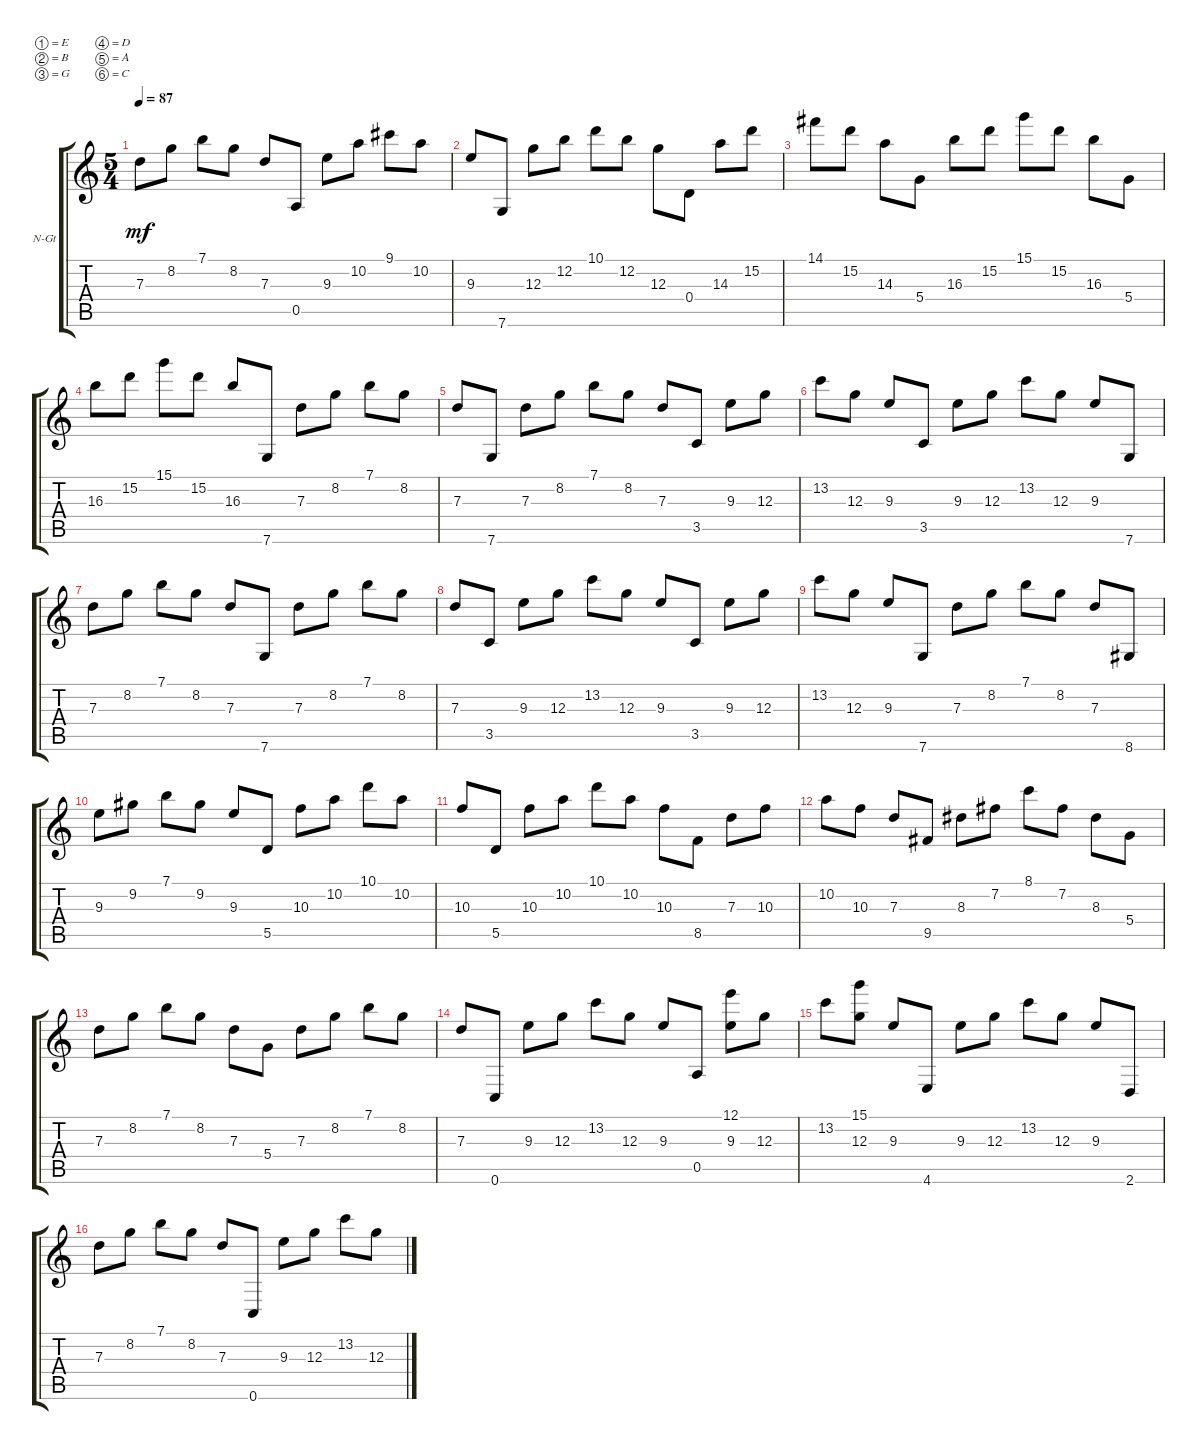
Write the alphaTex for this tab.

\defaultSystemsLayout 4
\bracketExtendMode groupsimilarinstruments
\firstSystemTrackNameOrientation horizontal
\otherSystemsTrackNameOrientation horizontal
\track ("Background music" "N-Gt") {instrument acousticgrandpiano}
\staff {score tabs}
\tuning (E4 B3 G3 D3 A2 C2)
\displaytranspose 12
\ts (5 4)
\tempo 87
\clef g2
\ks c
7.3.8{dy mf} 8.2.8 7.1.8 8.2.8 7.3.8 0.5.8 9.3.8 10.2.8 9.1.8 10.2.8 |
9.3.8 7.6.8 12.3.8 12.2.8 10.1.8 12.2.8 12.3.8 0.4.8 14.3.8 15.2.8 |
14.1.8 15.2.8 14.3.8 5.4.8 16.3.8 15.2.8 15.1.8 15.2.8 16.3.8 5.4.8 |
16.3.8 15.2.8 15.1.8 15.2.8 16.3.8 7.6.8 7.3.8 8.2.8 7.1.8 8.2.8 |
7.3.8 7.6.8 7.3.8 8.2.8 7.1.8 8.2.8 7.3.8 3.5.8 9.3.8 12.3.8 |
13.2.8 12.3.8 9.3.8 3.5.8 9.3.8 12.3.8 13.2.8 12.3.8 9.3.8 7.6.8 |
7.3.8 8.2.8 7.1.8 8.2.8 7.3.8 7.6.8 7.3.8 8.2.8 7.1.8 8.2.8 |
7.3.8 3.5.8 9.3.8 12.3.8 13.2.8 12.3.8 9.3.8 3.5.8 9.3.8 12.3.8 |
13.2.8 12.3.8 9.3.8 7.6.8 7.3.8 8.2.8 7.1.8 8.2.8 7.3.8 8.6.8 |
9.3.8 9.2.8 7.1.8 9.2.8 9.3.8 5.5.8 10.3.8 10.2.8 10.1.8 10.2.8 |
10.3.8 5.5.8 10.3.8 10.2.8 10.1.8 10.2.8 10.3.8 8.5.8 7.3.8 10.3.8 |
10.2.8 10.3.8 7.3.8 9.5.8 8.3.8 7.2.8 8.1.8 7.2.8 8.3.8 5.4.8 |
7.3.8 8.2.8 7.1.8 8.2.8 7.3.8 5.4.8 7.3.8 8.2.8 7.1.8 8.2.8 |
7.3.8 0.6.8 9.3.8 12.3.8 13.2.8 12.3.8 9.3.8 0.5.8 (9.3 12.1).8 12.3.8 |
13.2.8 (12.3 15.1).8 9.3.8 4.6.8 9.3.8 12.3.8 13.2.8 12.3.8 9.3.8 2.6.8 |
7.3.8 8.2.8 7.1.8 8.2.8 7.3.8 0.6.8 9.3.8 12.3.8 13.2.8 12.3.8
